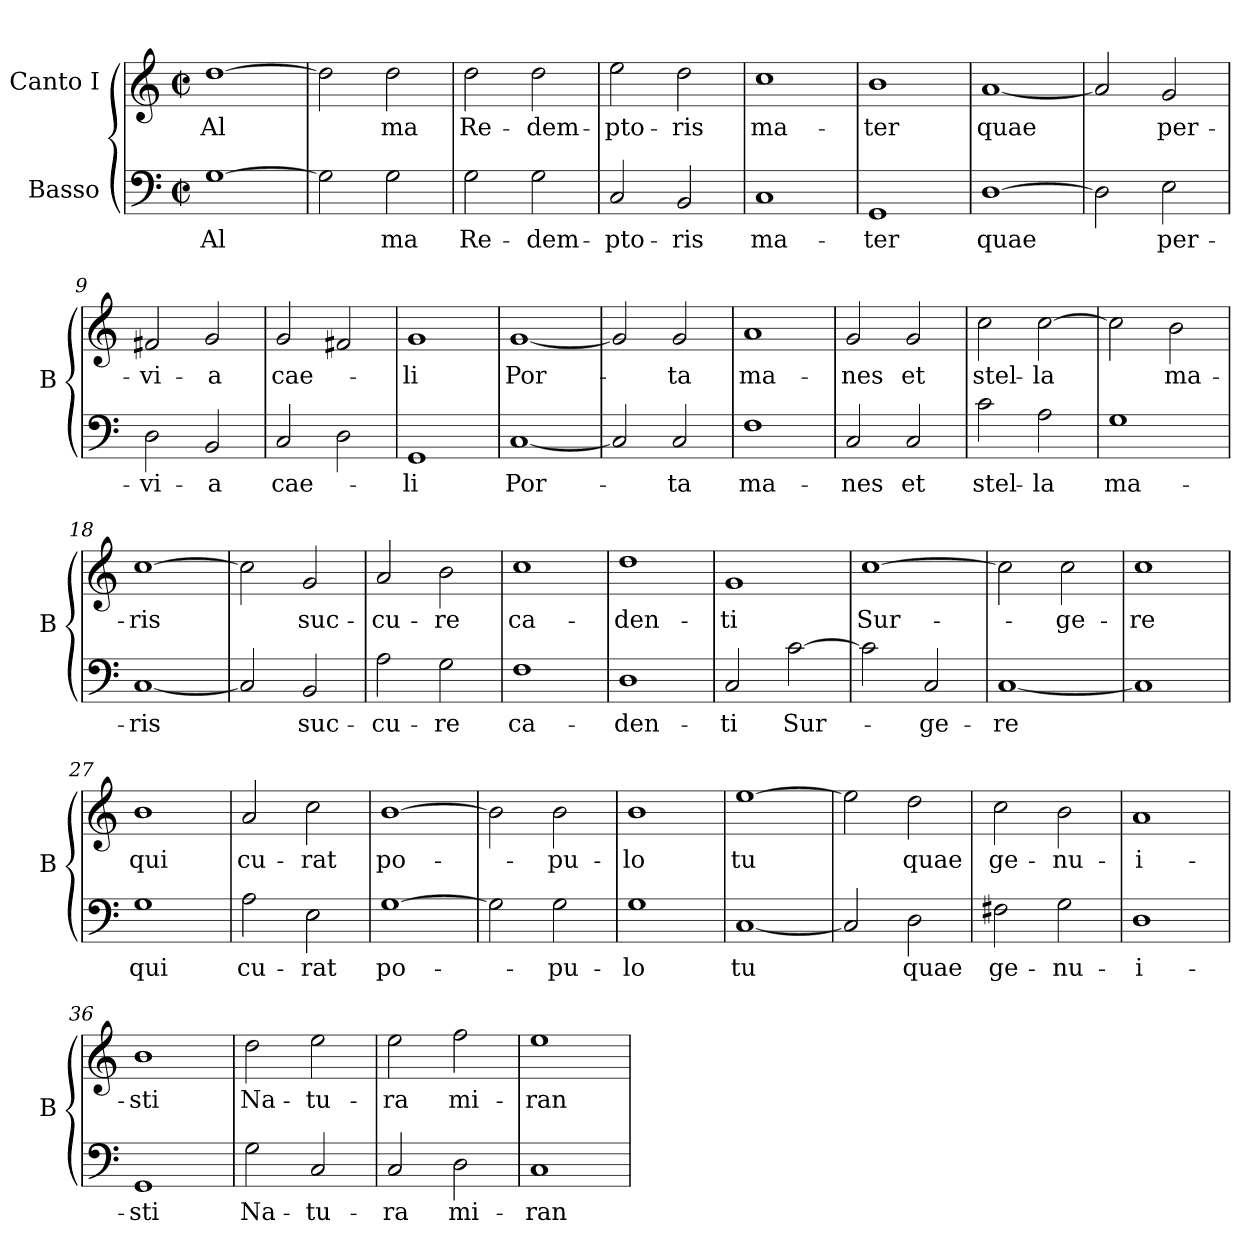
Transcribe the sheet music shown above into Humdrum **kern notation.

**kern	**text	**kern	**text
*part2	*part2	*part1	*part1
*staff2	*staff2	*staff1	*staff1
*I"Basso	*	*I"Canto I	*
*I'B	*	*	*
*clefF4	*	*clefG2	*
*k[]	*	*k[]	*
*M2/2	*	*M2/2	*
*met(c|)	*	*met(c|)	*
=1	=1	=1	=1
[1G	Al	[1dd	Al
=2	=2	=2	=2
2G]	.	2dd]	.
2G	ma	2dd	ma
=3	=3	=3	=3
2G	Re-	2dd	Re-
2G	-dem-	2dd	-dem-
=4	=4	=4	=4
2C	-pto-	2ee	-pto-
2BB	-ris	2dd	-ris
=5	=5	=5	=5
1C	ma-	1cc	ma-
=6	=6	=6	=6
1GG	-ter	1b	-ter
=7	=7	=7	=7
[1D	quae	[1a	quae
=8	=8	=8	=8
2D]	.	2a]	.
2E	per-	2g	per-
=9	=9	=9	=9
2D	-vi-	2f#X	-vi-
2BB	-a	2g	-a
=10	=10	=10	=10
2C	cae-	2g	cae-
2D	.	2f#X	.
=11	=11	=11	=11
1GG	-li	1g	-li
=12	=12	=12	=12
[1C	Por-	[1g	Por-
=13	=13	=13	=13
2C]	.	2g]	.
2C	-ta	2g	-ta
=14	=14	=14	=14
1F	ma-	1a	ma-
=15	=15	=15	=15
2C	-nes	2g	-nes
2C	et	2g	et
=16	=16	=16	=16
2c	stel-	2cc	stel-
2A	-la	[2cc	-la
=17	=17	=17	=17
1G	ma-	2cc]	.
.	.	2b	ma-
=18	=18	=18	=18
[1C	-ris	[1cc	-ris
=19	=19	=19	=19
2C]	.	2cc]	.
2BB	suc-	2g	suc-
=20	=20	=20	=20
2A	-cu-	2a	-cu-
2G	-re	2b	-re
=21	=21	=21	=21
1F	ca-	1cc	ca-
=22	=22	=22	=22
1D	-den-	1dd	-den-
=23	=23	=23	=23
2C	-ti	1g	-ti
[2c	Sur-	.	.
=24	=24	=24	=24
2c]	.	[1cc	Sur-
2C	-ge-	.	.
=25	=25	=25	=25
[1C	-re	2cc]	.
.	.	2cc	-ge-
=26	=26	=26	=26
1C]	.	1cc	-re
=27	=27	=27	=27
1G	qui	1b	qui
=28	=28	=28	=28
2A	cu-	2a	cu-
2E	-rat	2cc	-rat
=29	=29	=29	=29
[1G	po-	[1b	po-
=30	=30	=30	=30
2G]	.	2b]	.
2G	-pu-	2b	-pu-
=31	=31	=31	=31
1G	-lo	1b	-lo
=32	=32	=32	=32
[1C	tu	[1ee	tu
=33	=33	=33	=33
2C]	.	2ee]	.
2D	quae	2dd	quae
=34	=34	=34	=34
2F#X	ge-	2cc	ge-
2G	-nu-	2b	-nu-
=35	=35	=35	=35
1D	-i-	1a	-i-
=36	=36	=36	=36
1GG	-sti	1b	-sti
=37	=37	=37	=37
2G	Na-	2dd	Na-
2C	-tu-	2ee	-tu-
=38	=38	=38	=38
2C	-ra	2ee	-ra
2D	mi-	2ff	mi-
=39	=39	=39	=39
1C	-ran-	1ee	-ran-
=	=	=	=
*-	*-	*-	*-
